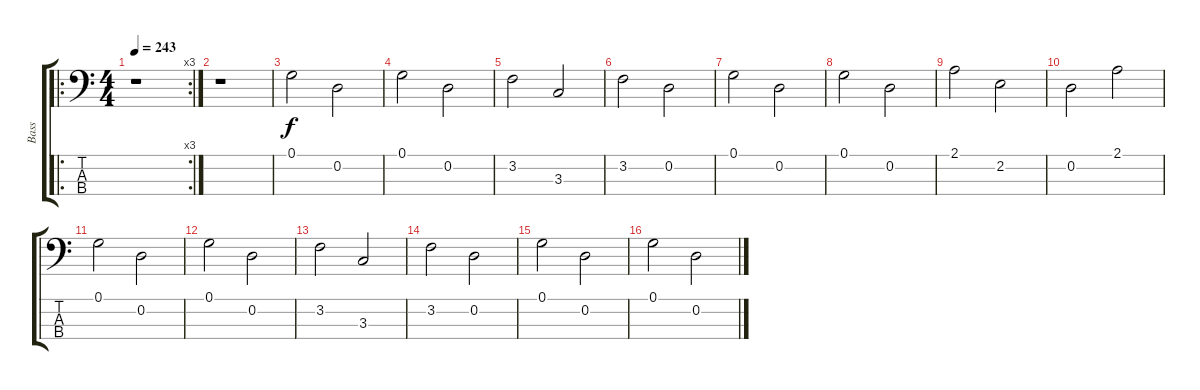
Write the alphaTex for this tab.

\track ("Bass" "Bass") {instrument electricbassfinger}
\staff {score tabs}
\tuning (G2 D2 A1 E1) {hide}
\ro
\rc 3
\ts (4 4)
\tempo 243
\clef f4
\ks c
r.1{dy f instrument electricbassfinger} |
r.1 |
0.1.2 0.2.2 |
0.1.2 0.2.2 |
3.2.2 3.3.2 |
3.2.2 0.2.2 |
0.1.2 0.2.2 |
0.1.2 0.2.2 |
2.1.2 2.2.2 |
0.2.2 2.1.2 |
0.1.2 0.2.2 |
0.1.2 0.2.2 |
3.2.2 3.3.2 |
3.2.2 0.2.2 |
0.1.2 0.2.2 |
0.1.2 0.2.2
